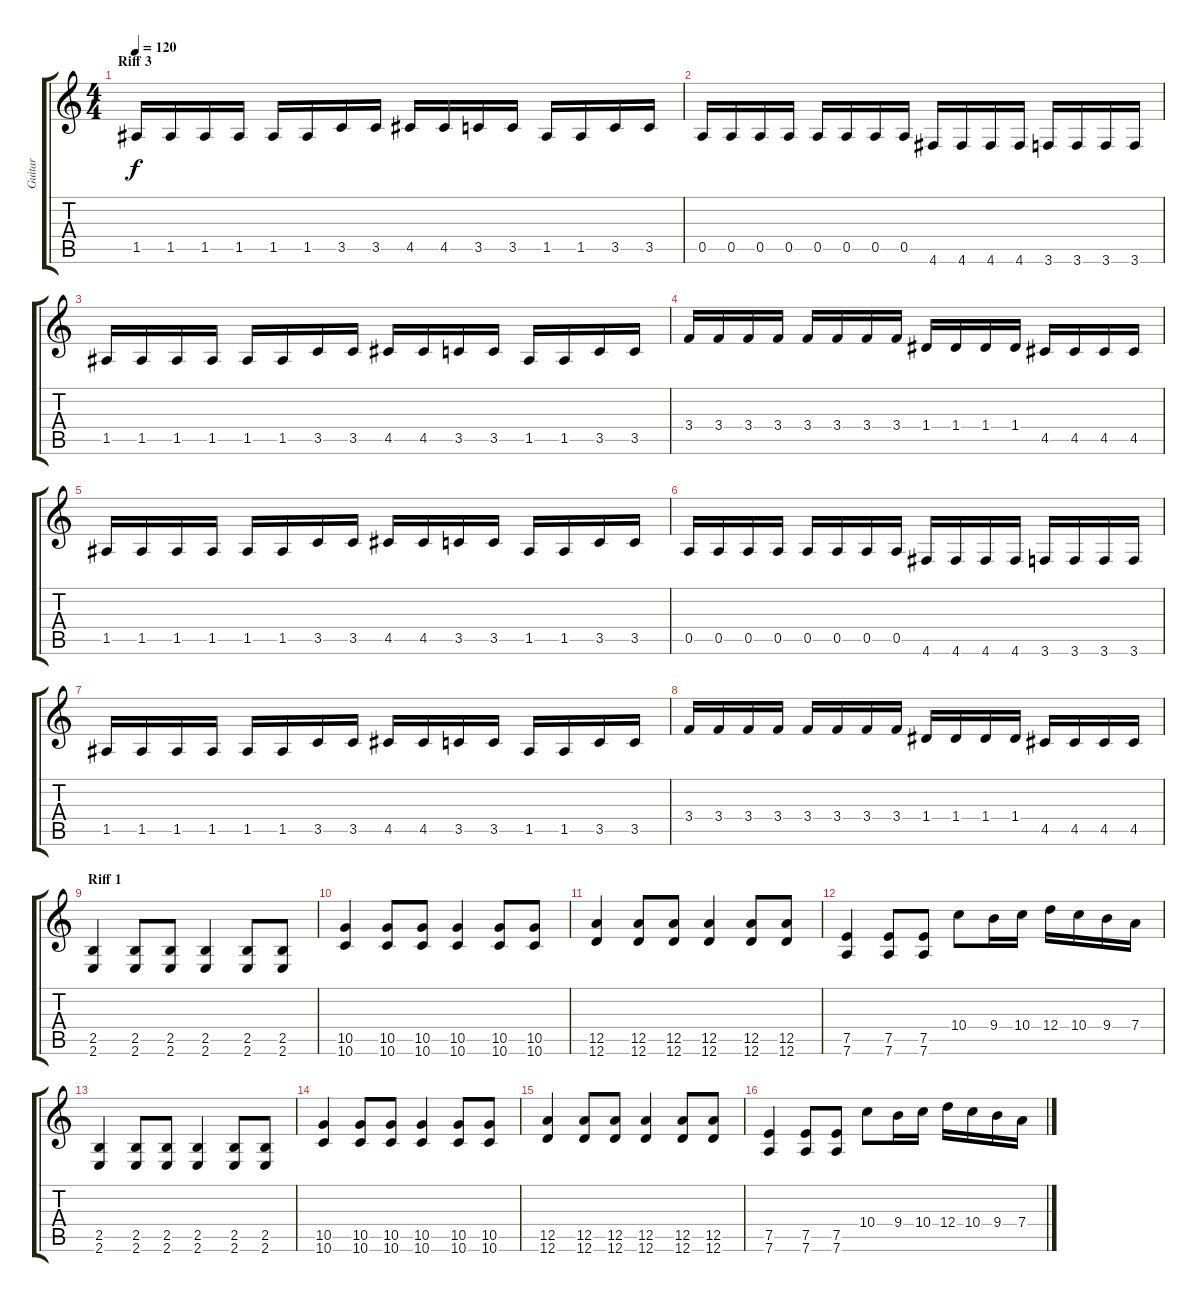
\track ("Guitar" "Guitar") {instrument distortionguitar}
\staff {score tabs}
\tuning (E4 B3 G3 D3 A2 D2) {hide}
\ts (4 4)
\section ("" "Riff 3")
\tempo 120
\clef g2
\ks c
1.5.16{dy f} 1.5.16 1.5.16 1.5.16 1.5.16 1.5.16 3.5.16 3.5.16 4.5.16 4.5.16 3.5.16 3.5.16 1.5.16 1.5.16 3.5.16 3.5.16 |
0.5.16 0.5.16 0.5.16 0.5.16 0.5.16 0.5.16 0.5.16 0.5.16 4.6.16 4.6.16 4.6.16 4.6.16 3.6.16 3.6.16 3.6.16 3.6.16 |
1.5.16 1.5.16 1.5.16 1.5.16 1.5.16 1.5.16 3.5.16 3.5.16 4.5.16 4.5.16 3.5.16 3.5.16 1.5.16 1.5.16 3.5.16 3.5.16 |
3.4.16 3.4.16 3.4.16 3.4.16 3.4.16 3.4.16 3.4.16 3.4.16 1.4.16 1.4.16 1.4.16 1.4.16 4.5.16 4.5.16 4.5.16 4.5.16 |
1.5.16 1.5.16 1.5.16 1.5.16 1.5.16 1.5.16 3.5.16 3.5.16 4.5.16 4.5.16 3.5.16 3.5.16 1.5.16 1.5.16 3.5.16 3.5.16 |
0.5.16 0.5.16 0.5.16 0.5.16 0.5.16 0.5.16 0.5.16 0.5.16 4.6.16 4.6.16 4.6.16 4.6.16 3.6.16 3.6.16 3.6.16 3.6.16 |
1.5.16 1.5.16 1.5.16 1.5.16 1.5.16 1.5.16 3.5.16 3.5.16 4.5.16 4.5.16 3.5.16 3.5.16 1.5.16 1.5.16 3.5.16 3.5.16 |
3.4.16 3.4.16 3.4.16 3.4.16 3.4.16 3.4.16 3.4.16 3.4.16 1.4.16 1.4.16 1.4.16 1.4.16 4.5.16 4.5.16 4.5.16 4.5.16 |
\section ("" "Riff 1")
(2.5 2.6).4 (2.5 2.6).8 (2.5 2.6).8 (2.5 2.6).4 (2.5 2.6).8 (2.5 2.6).8 |
(10.5 10.6).4 (10.5 10.6).8 (10.5 10.6).8 (10.5 10.6).4 (10.5 10.6).8 (10.5 10.6).8 |
(12.5 12.6).4 (12.5 12.6).8 (12.5 12.6).8 (12.5 12.6).4 (12.5 12.6).8 (12.5 12.6).8 |
(7.5 7.6).4 (7.5 7.6).8 (7.5 7.6).8 10.4.8 9.4.16 10.4.16 12.4.16 10.4.16 9.4.16 7.4.16 |
(2.5 2.6).4 (2.5 2.6).8 (2.5 2.6).8 (2.5 2.6).4 (2.5 2.6).8 (2.5 2.6).8 |
(10.5 10.6).4 (10.5 10.6).8 (10.5 10.6).8 (10.5 10.6).4 (10.5 10.6).8 (10.5 10.6).8 |
(12.5 12.6).4 (12.5 12.6).8 (12.5 12.6).8 (12.5 12.6).4 (12.5 12.6).8 (12.5 12.6).8 |
(7.5 7.6).4 (7.5 7.6).8 (7.5 7.6).8 10.4.8 9.4.16 10.4.16 12.4.16 10.4.16 9.4.16 7.4.16
